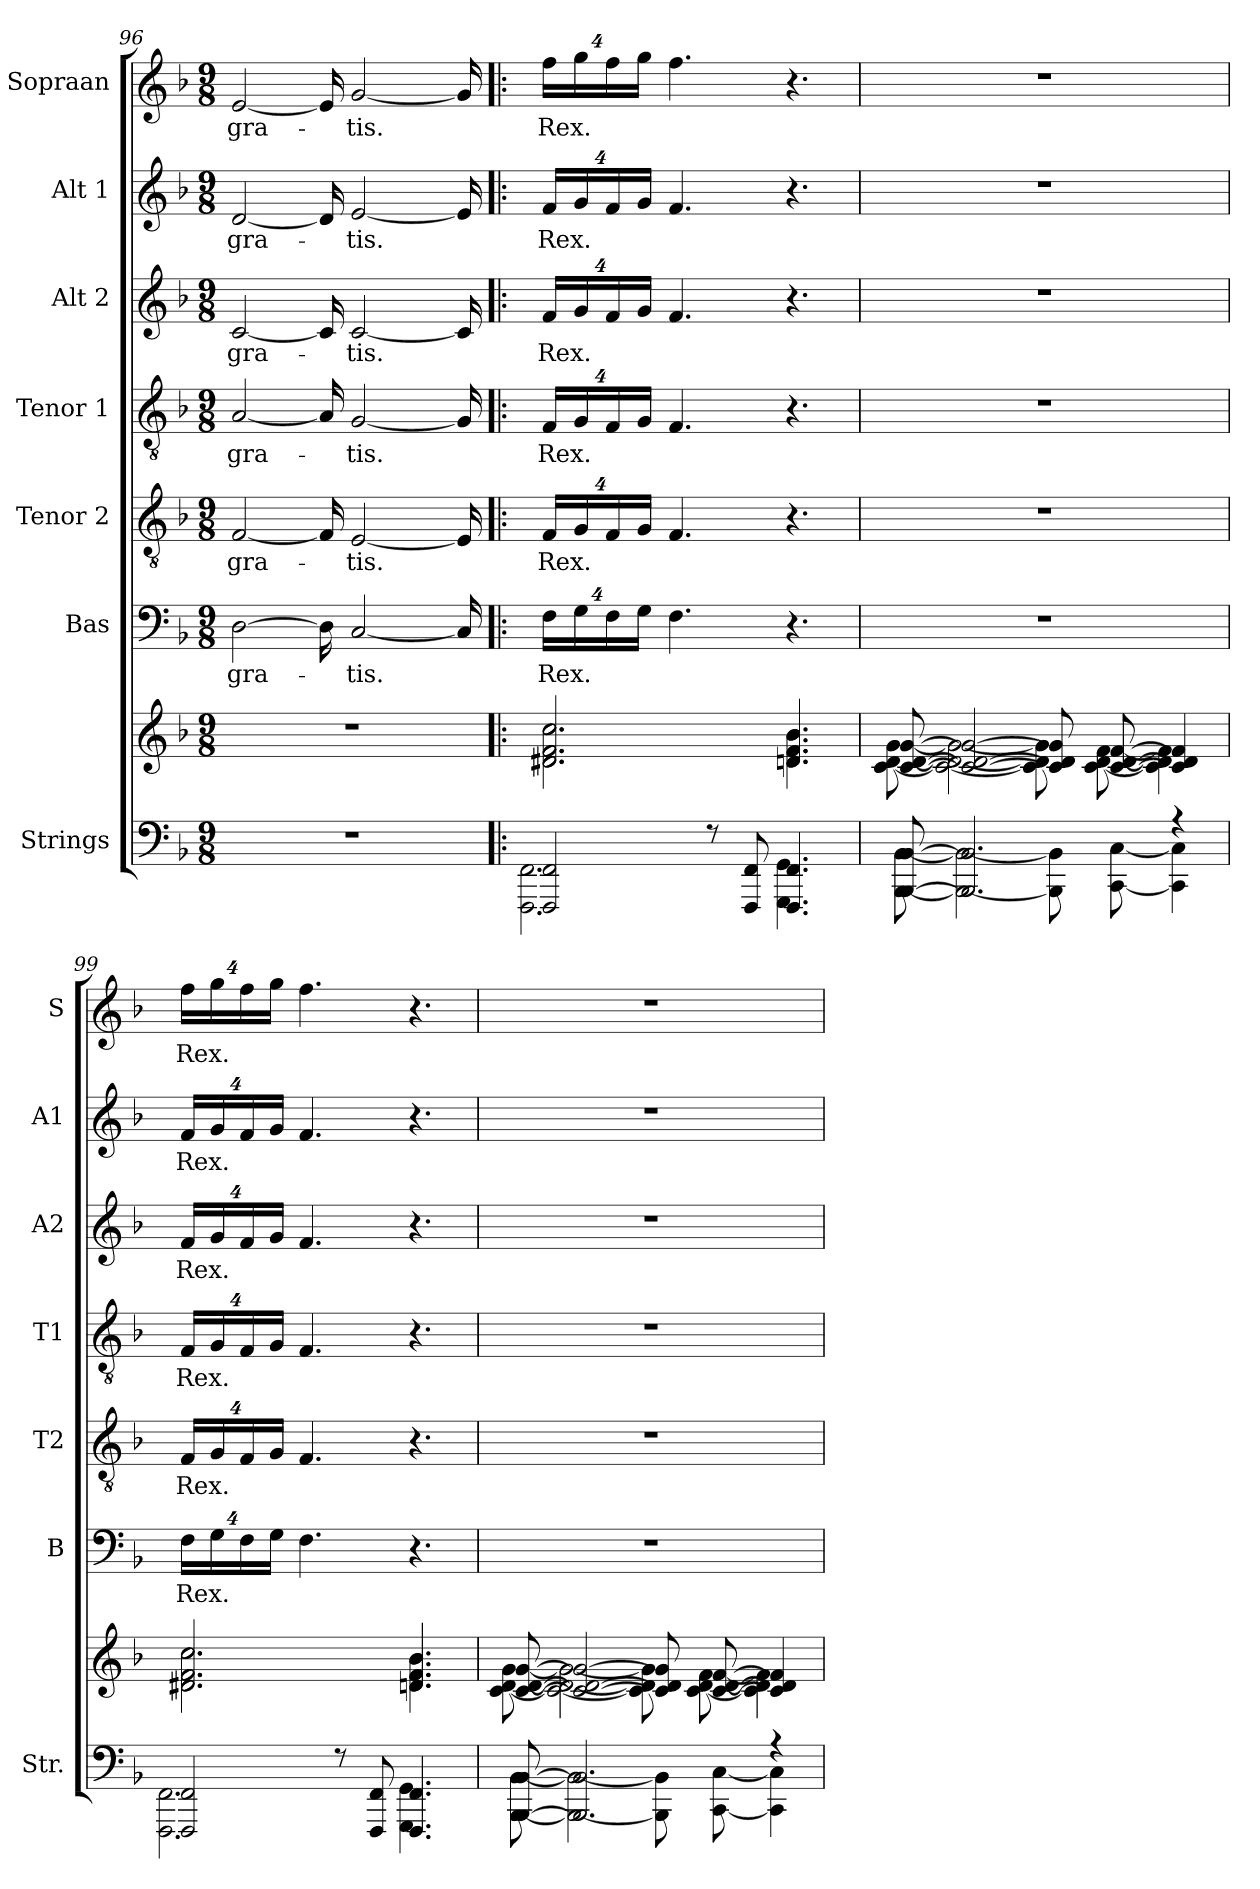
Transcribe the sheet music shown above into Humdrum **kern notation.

**kern	**kern	**kern	**text	**kern	**text	**kern	**text	**kern	**text	**kern	**text	**kern	**text
*part7	*part7	*part6	*part6	*part5	*part5	*part4	*part4	*part3	*part3	*part2	*part2	*part1	*part1
*staff8	*staff7	*staff6	*staff6	*staff5	*staff5	*staff4	*staff4	*staff3	*staff3	*staff2	*staff2	*staff1	*staff1
*I"Strings	*	*I"Bas	*	*I"Tenor 2	*	*I"Tenor 1	*	*I"Alt 2	*	*I"Alt 1	*	*I"Sopraan	*
*I'Str.	*	*I'B	*	*I'T2	*	*I'T1	*	*I'A2	*	*I'A1	*	*I'S	*
*clefF4	*clefG2	*clefF4	*	*clefGv2	*	*clefGv2	*	*clefG2	*	*clefG2	*	*clefG2	*
*k[b-]	*k[b-]	*k[b-]	*	*k[b-]	*	*k[b-]	*	*k[b-]	*	*k[b-]	*	*k[b-]	*
*F:	*F:	*F:	*	*F:	*	*F:	*	*F:	*	*F:	*	*F:	*
*M9/8	*M9/8	*M9/8	*	*M9/8	*	*M9/8	*	*M9/8	*	*M9/8	*	*M9/8	*
=96	=96	=96	=96	=96	=96	=96	=96	=96	=96	=96	=96	=96	=96
*^	*^	*	*	*	*	*	*	*	*	*	*	*	*
!	!	!	!	!	!LO:LY:b	!	!LO:LY:b	!	!LO:LY:b	!	!LO:LY:b	!	!LO:LY:b	!	!LO:LY:b
8%9r	1ryy	1ryy	8%9r	[2D\	gra-	[2F/	gra-	[2A/	gra-	[2c/	gra-	[2d/	gra-	[2e/	gra-
.	.	.	.	16D\]	.	16F/]	.	16A/]	.	16c/]	.	16d/]	.	16e/]	.
!	!	!	!	!	!LO:LY:b	!	!LO:LY:b	!	!LO:LY:b	!	!LO:LY:b	!	!LO:LY:b	!	!LO:LY:b
.	.	.	.	[2C/	-tis.	[2E/	-tis.	[2G/	-tis.	[2c/	-tis.	[2e/	-tis.	[2g/	-tis.
.	8ryy	8ryy	.	.	.	.	.	.	.	.	.	.	.	.	.
.	.	.	.	16C/]	.	16E/]	.	16G/]	.	16c/]	.	16e/]	.	16g/]	.
=97!|:	=97!|:	=97!|:	=97!|:	=97!|:	=97!|:	=97!|:	=97!|:	=97!|:	=97!|:	=97!|:	=97!|:	=97!|:	=97!|:	=97!|:	=97!|:
*	*	*	*	*Xbrackettup	*	*	*	*	*	*	*	*	*	*	*
!	!	!	!	!	!LO:LY:b	!	!	!	!	!	!	!	!	!	!
*	*	*	*	*	*	*Xbrackettup	*	*	*	*	*	*	*	*	*
!	!	!	!	!	!	!	!LO:LY:b	!	!	!	!	!	!	!	!
*	*	*	*	*	*	*	*	*Xbrackettup	*	*	*	*	*	*	*
!	!	!	!	!	!	!	!	!	!LO:LY:b	!	!	!	!	!	!
*	*	*	*	*	*	*	*	*	*	*Xbrackettup	*	*	*	*	*
!	!	!	!	!	!	!	!	!	!	!	!LO:LY:b	!	!	!	!
*	*	*	*	*	*	*	*	*	*	*	*	*Xbrackettup	*	*	*
!	!	!	!	!	!	!	!	!	!	!	!	!	!LO:LY:b	!	!
*	*	*	*	*	*	*	*	*	*	*	*	*	*	*Xbrackettup	*
!	!	!	!	!	!	!	!	!	!	!	!	!	!	!	!LO:LY:b
2FFF/ 2FF/	2.FFF\ 2.FF\	2.d#X/ 2.f/ 2.cc/	2.d#\ 2.f\ 2.cc\	32%3F\L	Rex.	32%3F/L	Rex.	32%3F/L	Rex.	32%3f/L	Rex.	32%3f/L	Rex.	32%3ff\L	Rex.
.	.	.	.	32%3G\	.	32%3G/	.	32%3G/	.	32%3g/	.	32%3g/	.	32%3gg\	.
.	.	.	.	32%3F\	.	32%3F/	.	32%3F/	.	32%3f/	.	32%3f/	.	32%3ff\	.
.	.	.	.	32%3G\J	.	32%3G/J	.	32%3G/J	.	32%3g/J	.	32%3g/J	.	32%3gg\J	.
.	.	.	.	4.F\	.	4.F/	.	4.F/	.	4.f/	.	4.f/	.	4.ff\	.
8r	.	.	.	.	.	.	.	.	.	.	.	.	.	.	.
8FFF/ 8FF/	.	.	.	.	.	.	.	.	.	.	.	.	.	.	.
4.FFF/ 4.FF/	4.GGG\ 4.GG\	4.dn/ 4.f/ 4.b-/	4.d\ 4.f\ 4.b-\	4.r	.	4.r	.	4.r	.	4.r	.	4.r	.	4.r	.
=98	=98	=98	=98	=98	=98	=98	=98	=98	=98	=98	=98	=98	=98	=98	=98
[8BBB-/ [8BB-/	[8BBB-\ [8BB-\	[8c/ [8d/ [8g/	[8c\ [8d\ [8g\	8%9r	.	8%9r	.	8%9r	.	8%9r	.	8%9r	.	8%9r	.
2.BBB-/] 2.BB-/]	2BBB-\_ 2BB-\_	2c/_ 2d/_ 2g/_	2c\_ 2d\_ 2g\_	.	.	.	.	.	.	.	.	.	.	.	.
.	8BBB-\] 8BB-\]	8c/] 8d/] 8g/]	8c\] 8d\] 8g\]	.	.	.	.	.	.	.	.	.	.	.	.
.	[8CC\ [8C\	[8c/ [8d/ [8f/	[8c\ [8d\ [8f\	.	.	.	.	.	.	.	.	.	.	.	.
4r	4CC\] 4C\]	4c/] 4d/] 4f/]	4c\] 4d\] 4f\]	.	.	.	.	.	.	.	.	.	.	.	.
=99	=99	=99	=99	=99	=99	=99	=99	=99	=99	=99	=99	=99	=99	=99	=99
!	!	!	!	!	!LO:LY:b	!	!LO:LY:b	!	!LO:LY:b	!	!LO:LY:b	!	!LO:LY:b	!	!LO:LY:b
2FFF/ 2FF/	2.FFF\ 2.FF\	2.d#X/ 2.f/ 2.cc/	2.d#\ 2.f\ 2.cc\	32%3F\L	Rex.	32%3F/L	Rex.	32%3F/L	Rex.	32%3f/L	Rex.	32%3f/L	Rex.	32%3ff\L	Rex.
.	.	.	.	32%3G\	.	32%3G/	.	32%3G/	.	32%3g/	.	32%3g/	.	32%3gg\	.
.	.	.	.	32%3F\	.	32%3F/	.	32%3F/	.	32%3f/	.	32%3f/	.	32%3ff\	.
.	.	.	.	32%3G\J	.	32%3G/J	.	32%3G/J	.	32%3g/J	.	32%3g/J	.	32%3gg\J	.
.	.	.	.	4.F\	.	4.F/	.	4.F/	.	4.f/	.	4.f/	.	4.ff\	.
8r	.	.	.	.	.	.	.	.	.	.	.	.	.	.	.
8FFF/ 8FF/	.	.	.	.	.	.	.	.	.	.	.	.	.	.	.
4.FFF/ 4.FF/	4.GGG\ 4.GG\	4.dn/ 4.f/ 4.b-/	4.d\ 4.f\ 4.b-\	4.r	.	4.r	.	4.r	.	4.r	.	4.r	.	4.r	.
!!LO:LB:g=z
=100	=100	=100	=100	=100	=100	=100	=100	=100	=100	=100	=100	=100	=100	=100	=100
[8BBB-/ [8BB-/	[8BBB-\ [8BB-\	[8c/ [8d/ [8g/	[8c\ [8d\ [8g\	8%9r	.	8%9r	.	8%9r	.	8%9r	.	8%9r	.	8%9r	.
2.BBB-/] 2.BB-/]	2BBB-\_ 2BB-\_	2c/_ 2d/_ 2g/_	2c\_ 2d\_ 2g\_	.	.	.	.	.	.	.	.	.	.	.	.
.	8BBB-\] 8BB-\]	8c/] 8d/] 8g/]	8c\] 8d\] 8g\]	.	.	.	.	.	.	.	.	.	.	.	.
.	[8CC\ [8C\	[8c/ [8d/ [8f/	[8c\ [8d\ [8f\	.	.	.	.	.	.	.	.	.	.	.	.
4r	4CC\] 4C\]	4c/] 4d/] 4f/]	4c\] 4d\] 4f\]	.	.	.	.	.	.	.	.	.	.	.	.
*v	*v	*	*	*	*	*	*	*	*	*	*	*	*	*	*
*	*v	*v	*	*	*	*	*	*	*	*	*	*	*	*
=	=	=	=	=	=	=	=	=	=	=	=	=	=
*-	*-	*-	*-	*-	*-	*-	*-	*-	*-	*-	*-	*-	*-
